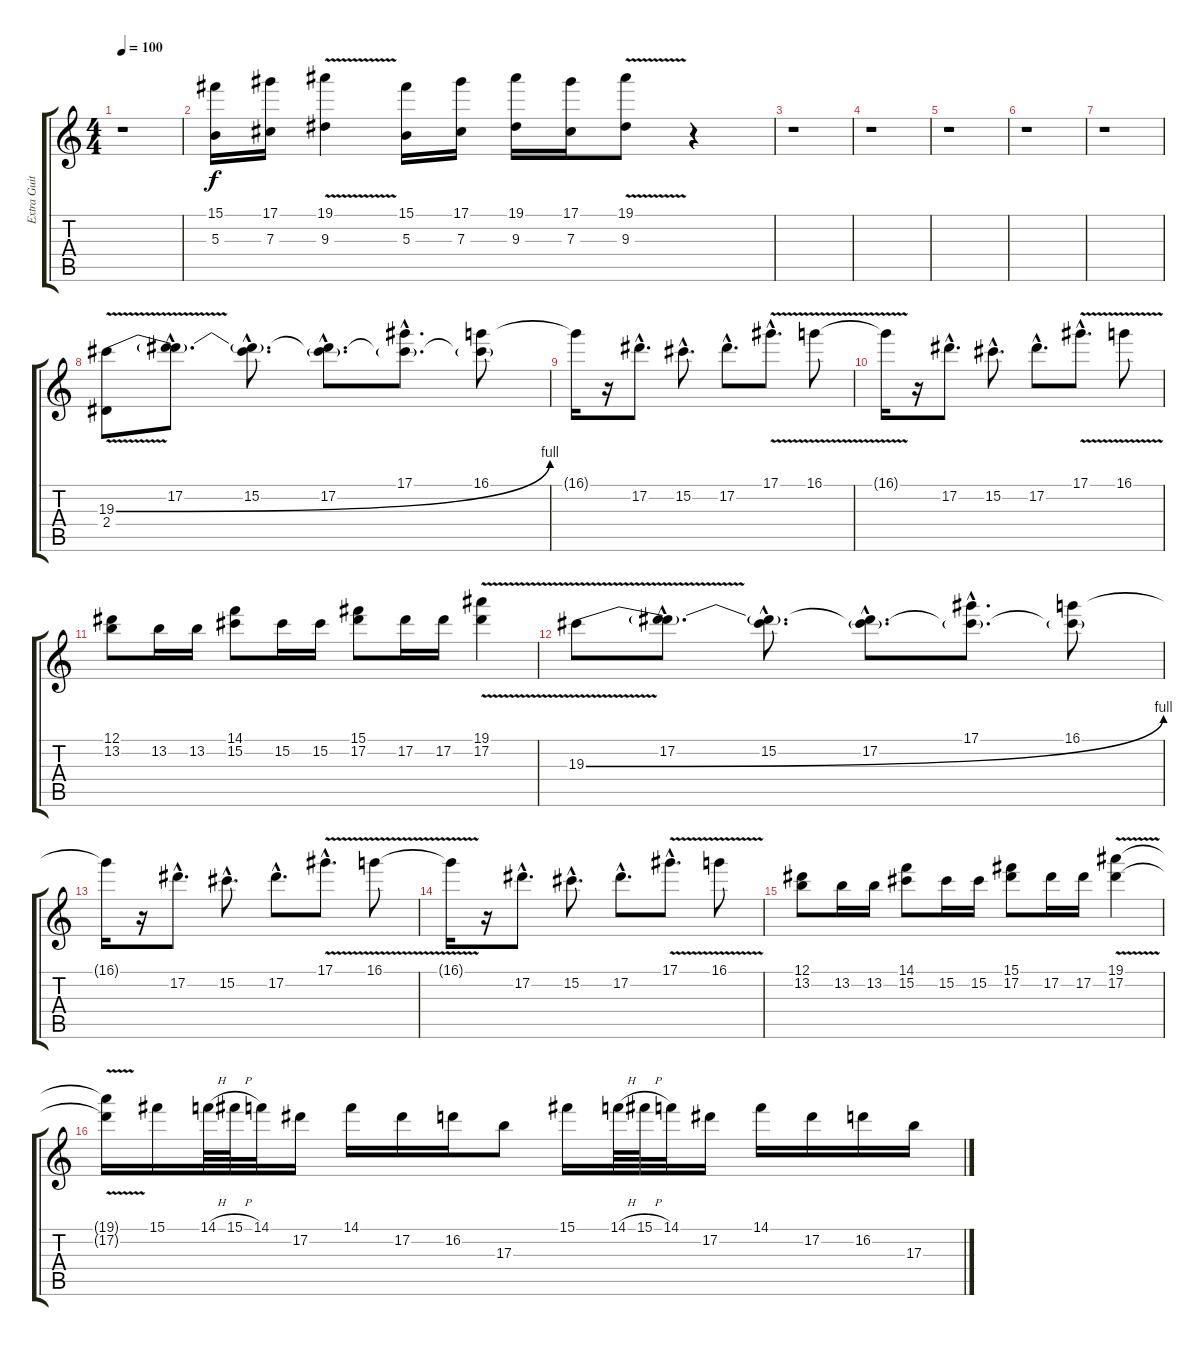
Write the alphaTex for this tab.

\track ("Extra Guitars" "Extra Guit") {instrument distortionguitar}
\staff {score tabs}
\tuning (Eb4 Bb3 Gb3 Db3 Ab2 Eb2) {hide}
\ts (4 4)
\tempo 100
\clef g2
\ks c
r.1{dy f} |
(15.1 5.3).16 (17.1 7.3).16 (19.1{v} 9.3).4 (15.1 5.3).16 (17.1 7.3).16 (19.1 9.3).16 (17.1 7.3).16 (19.1{v} 9.3).8 r.4 |
r.1 |
r.1 |
r.1 |
r.1 |
r.1 |
(19.3{be (bend 0 0 60 4) v} 2.4{v}).8 (17.2{hac} 19.3{hac t}).8{d} (15.2{hac} 19.3{hac t}).8{d} (17.2{hac} 19.3{hac t}).8{d} (17.1{hac} 19.3{hac t}).8{d} (16.1 19.3{t}).8 |
16.1{t}.16 r.16 17.2{hac}.8{d} 15.2{hac}.8{d} 17.2{hac}.8{d} 17.1{v hac}.8{d} 16.1{v}.8 |
16.1{t}.16 r.16 17.2{hac}.8{d} 15.2{hac}.8{d} 17.2{hac}.8{d} 17.1{v hac}.8{d} 16.1{v}.8 |
(12.1 13.2).8 13.2.16 13.2.16 (14.1 15.2).8 15.2.16 15.2.16 (15.1 17.2).8 17.2.16 17.2.16 (19.1{v} 17.2{v}).4 |
19.3{be (bend 0 0 60 4) v}.8 (17.2{hac} 19.3{hac t}).8{d} (15.2{hac} 19.3{hac t}).8{d} (17.2{hac} 19.3{hac t}).8{d} (17.1{hac} 19.3{hac t}).8{d} (16.1 19.3{t}).8 |
16.1{t}.16 r.16 17.2{hac}.8{d} 15.2{hac}.8{d} 17.2{hac}.8{d} 17.1{v hac}.8{d} 16.1{v}.8 |
16.1{t}.16 r.16 17.2{hac}.8{d} 15.2{hac}.8{d} 17.2{hac}.8{d} 17.1{v hac}.8{d} 16.1{v}.8 |
(12.1 13.2).8 13.2.16 13.2.16 (14.1 15.2).8 15.2.16 15.2.16 (15.1 17.2).8 17.2.16 17.2.16 (19.1{v} 17.2{v}).4 |
(19.1{t} 17.2{t}).16 15.1.16 14.1{h}.64 15.1{h}.64 14.1.32 17.2.16 14.1.16 17.2.16 16.2.16 17.3.8 15.1.16 14.1{h}.64 15.1{h}.64 14.1.32 17.2.16 14.1.16 17.2.16 16.2.16 17.3.16
